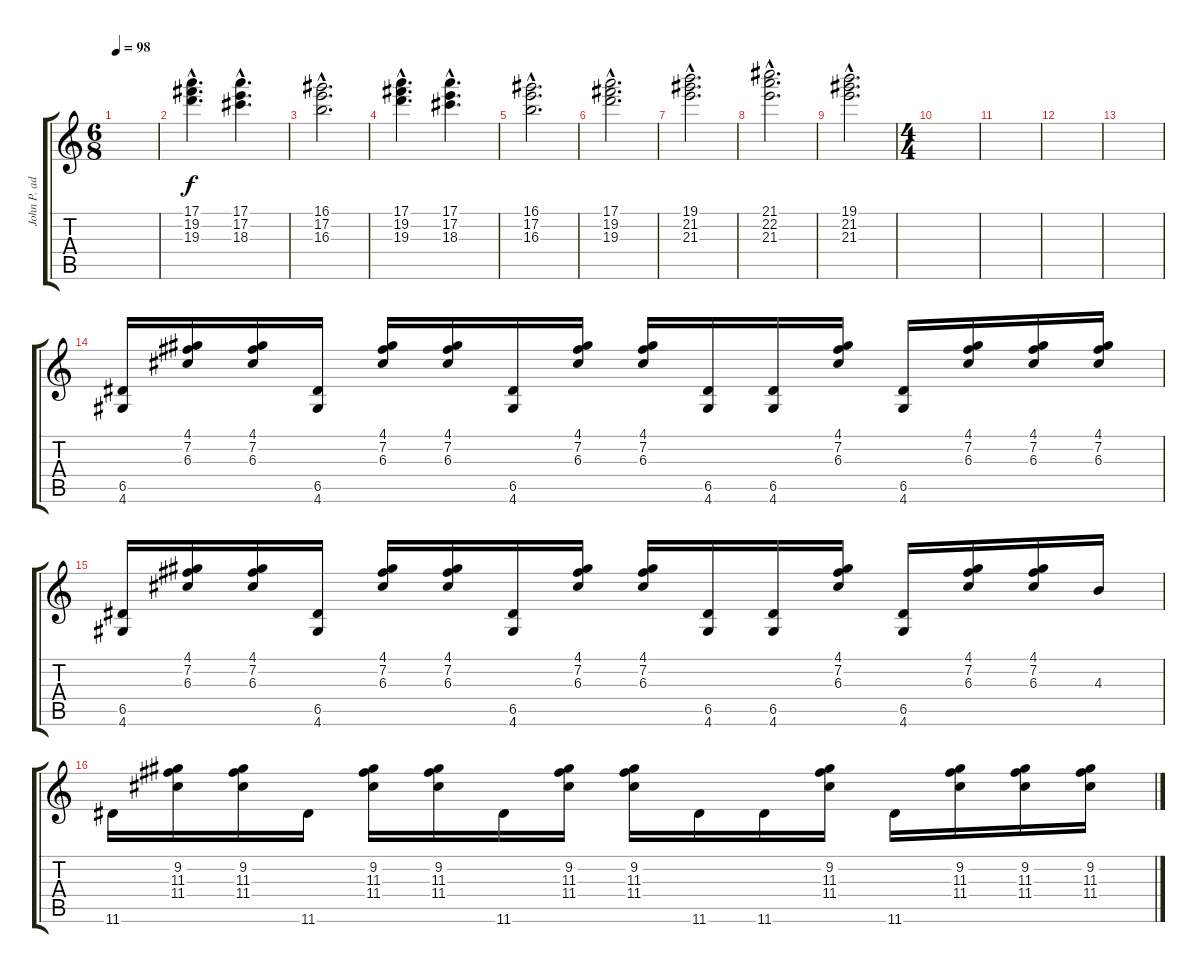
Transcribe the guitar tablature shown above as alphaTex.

\track ("John P. additional" "John P. ad") {instrument acousticguitarnylon}
\staff {score tabs}
\tuning (E4 B3 G3 D3 A2 E2) {hide}
\ts (6 8)
\tempo 98
\clef g2
\ks c
|
(17.1{hac} 19.2{hac} 19.3{hac}).4{d} (17.1{hac} 17.2{hac} 18.3{hac}).4{d} |
(16.1{hac} 17.2{hac} 16.3{hac}).2{d} |
(17.1{hac} 19.2{hac} 19.3{hac}).4{d} (17.1{hac} 17.2{hac} 18.3{hac}).4{d} |
(16.1{hac} 17.2{hac} 16.3{hac}).2{d} |
(17.1{hac} 19.2{hac} 19.3{hac}).2{d} |
(19.1{hac} 21.2{hac} 21.3{hac}).2{d} |
(21.1{hac} 22.2{hac} 21.3{hac}).2{d} |
(19.1{hac} 21.2{hac} 21.3{hac}).2{d} |
\ts (4 4)
|
|
|
|
(6.5 4.6).16 (4.1 7.2 6.3).16 (4.1 7.2 6.3).16 (6.5 4.6).16 (4.1 7.2 6.3).16 (4.1 7.2 6.3).16 (6.5 4.6).16 (4.1 7.2 6.3).16 (4.1 7.2 6.3).16 (6.5 4.6).16 (6.5 4.6).16 (4.1 7.2 6.3).16 (6.5 4.6).16 (4.1 7.2 6.3).16 (4.1 7.2 6.3).16 (4.1 7.2 6.3).16 |
(6.5 4.6).16 (4.1 7.2 6.3).16 (4.1 7.2 6.3).16 (6.5 4.6).16 (4.1 7.2 6.3).16 (4.1 7.2 6.3).16 (6.5 4.6).16 (4.1 7.2 6.3).16 (4.1 7.2 6.3).16 (6.5 4.6).16 (6.5 4.6).16 (4.1 7.2 6.3).16 (6.5 4.6).16 (4.1 7.2 6.3).16 (4.1 7.2 6.3).16 4.3.16 |
11.6.16 (9.2 11.3 11.4).16 (9.2 11.3 11.4).16 11.6.16 (9.2 11.3 11.4).16 (9.2 11.3 11.4).16 11.6.16 (9.2 11.3 11.4).16 (9.2 11.3 11.4).16 11.6.16 11.6.16 (9.2 11.3 11.4).16 11.6.16 (9.2 11.3 11.4).16 (9.2 11.3 11.4).16 (9.2 11.3 11.4).16
